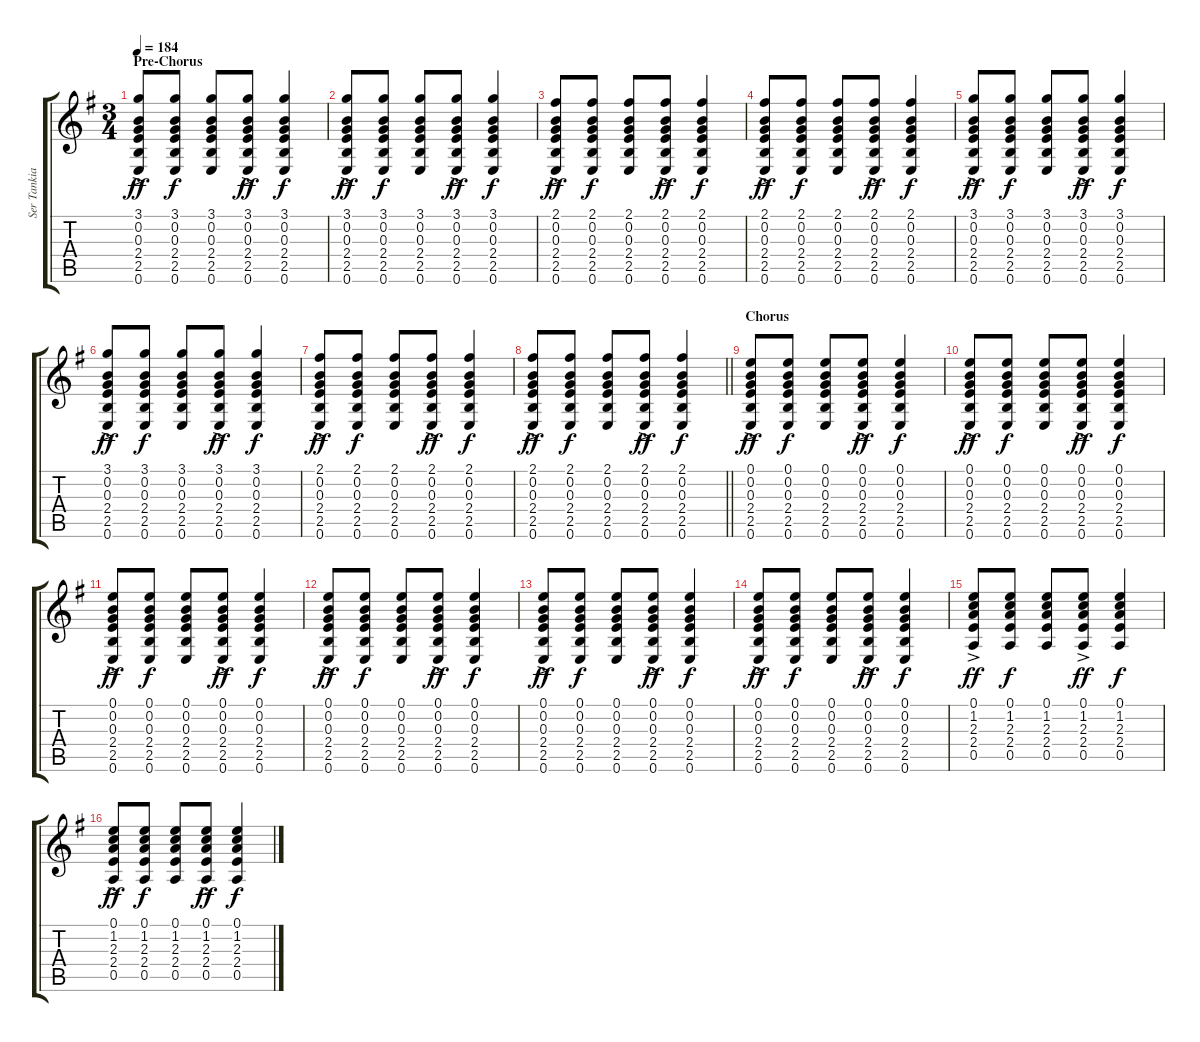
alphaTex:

\track ("Ser Tankian [Guitar 3]" "Ser Tankia") {instrument acousticguitarsteel}
\staff {score tabs}
\tuning (E4 B3 G3 D3 A2 E2) {hide}
\ts (3 4)
\section ("" "Pre-Chorus")
\tempo 184
\clef g2
\ks eminor
(3.1{ac} 0.2{ac} 0.3{ac} 2.4{ac} 2.5{ac} 0.6{ac}).8{dy ff volume 10} (3.1 0.2 0.3 2.4 2.5 0.6).8{dy f} (3.1 0.2 0.3 2.4 2.5 0.6).8 (3.1{ac} 0.2{ac} 0.3{ac} 2.4{ac} 2.5{ac} 0.6{ac}).8{dy ff} (3.1 0.2 0.3 2.4 2.5 0.6).4{dy f} |
(3.1{ac} 0.2{ac} 0.3{ac} 2.4{ac} 2.5{ac} 0.6{ac}).8{dy ff} (3.1 0.2 0.3 2.4 2.5 0.6).8{dy f} (3.1 0.2 0.3 2.4 2.5 0.6).8 (3.1{ac} 0.2{ac} 0.3{ac} 2.4{ac} 2.5{ac} 0.6{ac}).8{dy ff} (3.1 0.2 0.3 2.4 2.5 0.6).4{dy f} |
(2.1{ac} 0.2{ac} 0.3{ac} 2.4{ac} 2.5{ac} 0.6{ac}).8{dy ff} (2.1 0.2 0.3 2.4 2.5 0.6).8{dy f} (2.1 0.2 0.3 2.4 2.5 0.6).8 (2.1{ac} 0.2{ac} 0.3{ac} 2.4{ac} 2.5{ac} 0.6{ac}).8{dy ff} (2.1 0.2 0.3 2.4 2.5 0.6).4{dy f} |
(2.1{ac} 0.2{ac} 0.3{ac} 2.4{ac} 2.5{ac} 0.6{ac}).8{dy ff} (2.1 0.2 0.3 2.4 2.5 0.6).8{dy f} (2.1 0.2 0.3 2.4 2.5 0.6).8 (2.1{ac} 0.2{ac} 0.3{ac} 2.4{ac} 2.5{ac} 0.6{ac}).8{dy ff} (2.1 0.2 0.3 2.4 2.5 0.6).4{dy f} |
(3.1{ac} 0.2{ac} 0.3{ac} 2.4{ac} 2.5{ac} 0.6{ac}).8{dy ff} (3.1 0.2 0.3 2.4 2.5 0.6).8{dy f} (3.1 0.2 0.3 2.4 2.5 0.6).8 (3.1{ac} 0.2{ac} 0.3{ac} 2.4{ac} 2.5{ac} 0.6{ac}).8{dy ff} (3.1 0.2 0.3 2.4 2.5 0.6).4{dy f} |
(3.1{ac} 0.2{ac} 0.3{ac} 2.4{ac} 2.5{ac} 0.6{ac}).8{dy ff} (3.1 0.2 0.3 2.4 2.5 0.6).8{dy f} (3.1 0.2 0.3 2.4 2.5 0.6).8 (3.1{ac} 0.2{ac} 0.3{ac} 2.4{ac} 2.5{ac} 0.6{ac}).8{dy ff} (3.1 0.2 0.3 2.4 2.5 0.6).4{dy f} |
(2.1{ac} 0.2{ac} 0.3{ac} 2.4{ac} 2.5{ac} 0.6{ac}).8{dy ff} (2.1 0.2 0.3 2.4 2.5 0.6).8{dy f} (2.1 0.2 0.3 2.4 2.5 0.6).8 (2.1{ac} 0.2{ac} 0.3{ac} 2.4{ac} 2.5{ac} 0.6{ac}).8{dy ff} (2.1 0.2 0.3 2.4 2.5 0.6).4{dy f} |
\barLineRight lightlight
(2.1{ac} 0.2{ac} 0.3{ac} 2.4{ac} 2.5{ac} 0.6{ac}).8{dy ff} (2.1 0.2 0.3 2.4 2.5 0.6).8{dy f} (2.1 0.2 0.3 2.4 2.5 0.6).8 (2.1{ac} 0.2{ac} 0.3{ac} 2.4{ac} 2.5{ac} 0.6{ac}).8{dy ff} (2.1 0.2 0.3 2.4 2.5 0.6).4{dy f} |
\section ("" "Chorus")
(0.1{ac} 0.2{ac} 0.3{ac} 2.4{ac} 2.5{ac} 0.6{ac}).8{dy ff} (0.1 0.2 0.3 2.4 2.5 0.6).8{dy f} (0.1 0.2 0.3 2.4 2.5 0.6).8 (0.1{ac} 0.2{ac} 0.3{ac} 2.4{ac} 2.5{ac} 0.6{ac}).8{dy ff} (0.1 0.2 0.3 2.4 2.5 0.6).4{dy f} |
(0.1{ac} 0.2{ac} 0.3{ac} 2.4{ac} 2.5{ac} 0.6{ac}).8{dy ff} (0.1 0.2 0.3 2.4 2.5 0.6).8{dy f} (0.1 0.2 0.3 2.4 2.5 0.6).8 (0.1{ac} 0.2{ac} 0.3{ac} 2.4{ac} 2.5{ac} 0.6{ac}).8{dy ff} (0.1 0.2 0.3 2.4 2.5 0.6).4{dy f} |
(0.1{ac} 0.2{ac} 0.3{ac} 2.4{ac} 2.5{ac} 0.6{ac}).8{dy ff} (0.1 0.2 0.3 2.4 2.5 0.6).8{dy f} (0.1 0.2 0.3 2.4 2.5 0.6).8 (0.1{ac} 0.2{ac} 0.3{ac} 2.4{ac} 2.5{ac} 0.6{ac}).8{dy ff} (0.1 0.2 0.3 2.4 2.5 0.6).4{dy f} |
(0.1{ac} 0.2{ac} 0.3{ac} 2.4{ac} 2.5{ac} 0.6{ac}).8{dy ff} (0.1 0.2 0.3 2.4 2.5 0.6).8{dy f} (0.1 0.2 0.3 2.4 2.5 0.6).8 (0.1{ac} 0.2{ac} 0.3{ac} 2.4{ac} 2.5{ac} 0.6{ac}).8{dy ff} (0.1 0.2 0.3 2.4 2.5 0.6).4{dy f} |
(0.1{ac} 0.2{ac} 0.3{ac} 2.4{ac} 2.5{ac} 0.6{ac}).8{dy ff} (0.1 0.2 0.3 2.4 2.5 0.6).8{dy f} (0.1 0.2 0.3 2.4 2.5 0.6).8 (0.1{ac} 0.2{ac} 0.3{ac} 2.4{ac} 2.5{ac} 0.6{ac}).8{dy ff} (0.1 0.2 0.3 2.4 2.5 0.6).4{dy f} |
(0.1{ac} 0.2{ac} 0.3{ac} 2.4{ac} 2.5{ac} 0.6{ac}).8{dy ff} (0.1 0.2 0.3 2.4 2.5 0.6).8{dy f} (0.1 0.2 0.3 2.4 2.5 0.6).8 (0.1{ac} 0.2{ac} 0.3{ac} 2.4{ac} 2.5{ac} 0.6{ac}).8{dy ff} (0.1 0.2 0.3 2.4 2.5 0.6).4{dy f} |
(0.1{ac} 1.2{ac} 2.3{ac} 2.4{ac} 0.5{ac}).8{dy ff} (0.1 1.2 2.3 2.4 0.5).8{dy f} (0.1 1.2 2.3 2.4 0.5).8 (0.1{ac} 1.2{ac} 2.3{ac} 2.4{ac} 0.5{ac}).8{dy ff} (0.1 1.2 2.3 2.4 0.5).4{dy f} |
(0.1{ac} 1.2{ac} 2.3{ac} 2.4{ac} 0.5{ac}).8{dy ff} (0.1 1.2 2.3 2.4 0.5).8{dy f} (0.1 1.2 2.3 2.4 0.5).8 (0.1{ac} 1.2{ac} 2.3{ac} 2.4{ac} 0.5{ac}).8{dy ff} (0.1 1.2 2.3 2.4 0.5).4{dy f}
